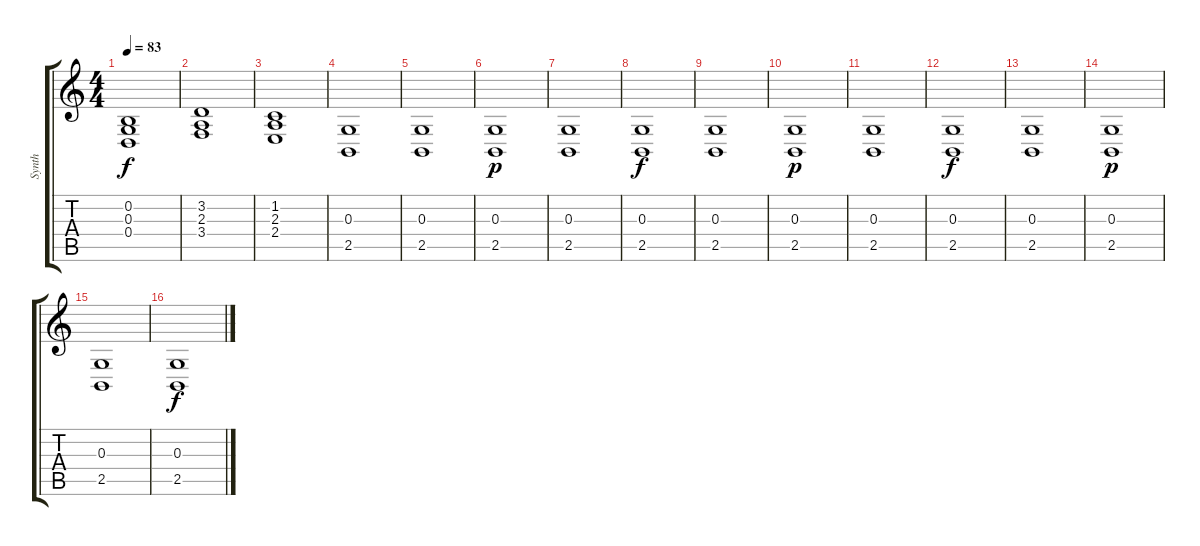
\track ("Synth" "Synth") {instrument choiraahs}
\staff {score tabs}
\tuning (E4 B3 G3 D3 A2 E2) {hide}
\ts (4 4)
\tempo 83
\clef g2
\ks c
(0.2 0.3 0.4).1{dy f} |
(3.2 2.3 3.4).1 |
(1.2 2.3 2.4).1 |
(0.3 2.5).1 |
(0.3 2.5).1 |
(0.3 2.5).1{dy p} |
(0.3 2.5).1 |
(0.3 2.5).1{dy f} |
(0.3 2.5).1 |
(0.3 2.5).1{dy p} |
(0.3 2.5).1 |
(0.3 2.5).1{dy f} |
(0.3 2.5).1 |
(0.3 2.5).1{dy p} |
(0.3 2.5).1 |
(0.3 2.5).1{dy f}
